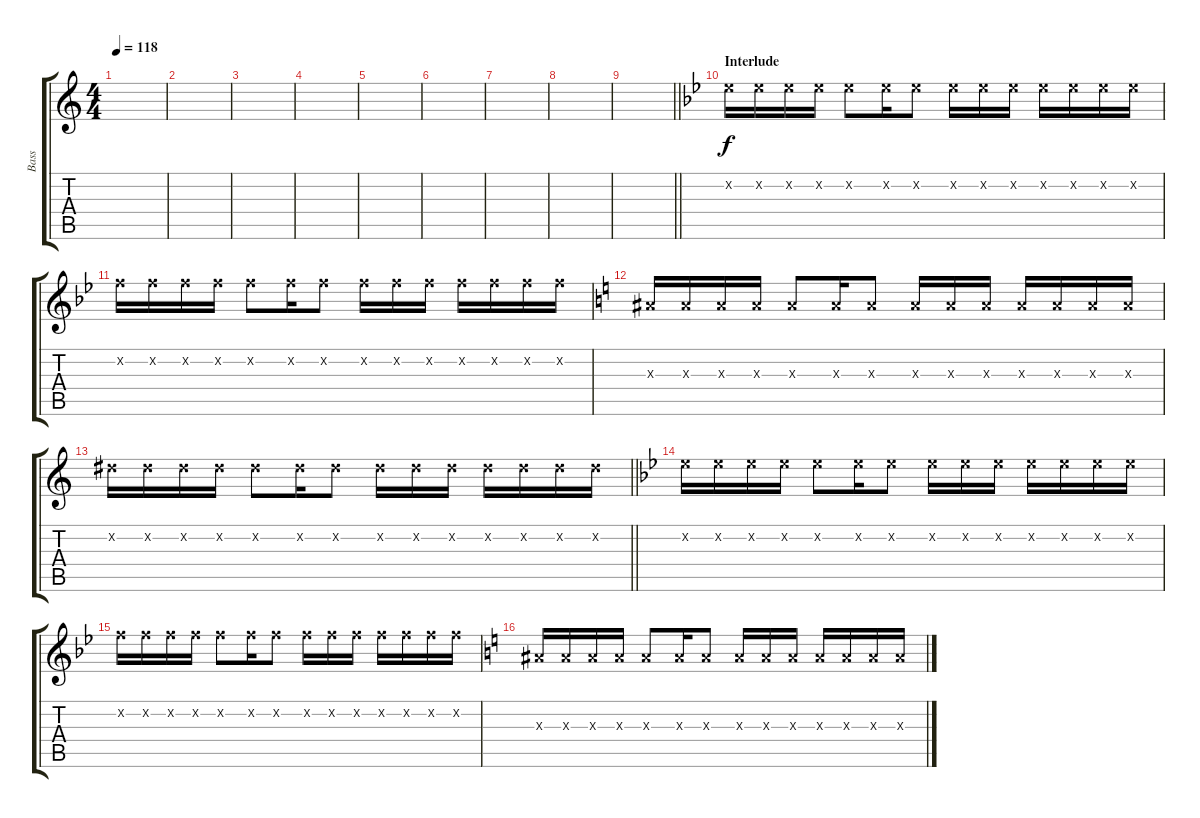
\track ("Bass" "Bass") {instrument acousticguitarsteel}
\staff {score tabs}
\tuning (E4 B3 G3 D3 A2 E2) {hide}
\ts (4 4)
\tempo 118
\clef g2
\ks c
|
|
|
|
|
|
|
|
\barLineRight lightlight
|
\section ("" "Interlude")
\ks bb
4.2{x}.16{instrument guitarfretnoise} 4.2{x}.16 4.2{x}.16 4.2{x}.16 4.2{x}.8 4.2{x}.16 4.2{x}.8 4.2{x}.16 4.2{x}.16 4.2{x}.16 4.2{x}.16 4.2{x}.16 4.2{x}.16 4.2{x}.16 |
6.2{x}.16 6.2{x}.16 6.2{x}.16 6.2{x}.16 6.2{x}.8 6.2{x}.16 6.2{x}.8 6.2{x}.16 6.2{x}.16 6.2{x}.16 6.2{x}.16 6.2{x}.16 6.2{x}.16 6.2{x}.16 |
\ks c
3.3{x}.16 3.3{x}.16 3.3{x}.16 3.3{x}.16 3.3{x}.8 3.3{x}.16 3.3{x}.8 3.3{x}.16 3.3{x}.16 3.3{x}.16 3.3{x}.16 3.3{x}.16 3.3{x}.16 3.3{x}.16 |
\barLineRight lightlight
4.2{x}.16 4.2{x}.16 4.2{x}.16 4.2{x}.16 4.2{x}.8 4.2{x}.16 4.2{x}.8 4.2{x}.16 4.2{x}.16 4.2{x}.16 4.2{x}.16 4.2{x}.16 4.2{x}.16 4.2{x}.16 |
\ks bb
4.2{x}.16 4.2{x}.16 4.2{x}.16 4.2{x}.16 4.2{x}.8 4.2{x}.16 4.2{x}.8 4.2{x}.16 4.2{x}.16 4.2{x}.16 4.2{x}.16 4.2{x}.16 4.2{x}.16 4.2{x}.16 |
6.2{x}.16 6.2{x}.16 6.2{x}.16 6.2{x}.16 6.2{x}.8 6.2{x}.16 6.2{x}.8 6.2{x}.16 6.2{x}.16 6.2{x}.16 6.2{x}.16 6.2{x}.16 6.2{x}.16 6.2{x}.16 |
\ks c
3.3{x}.16 3.3{x}.16 3.3{x}.16 3.3{x}.16 3.3{x}.8 3.3{x}.16 3.3{x}.8 3.3{x}.16 3.3{x}.16 3.3{x}.16 3.3{x}.16 3.3{x}.16 3.3{x}.16 3.3{x}.16
